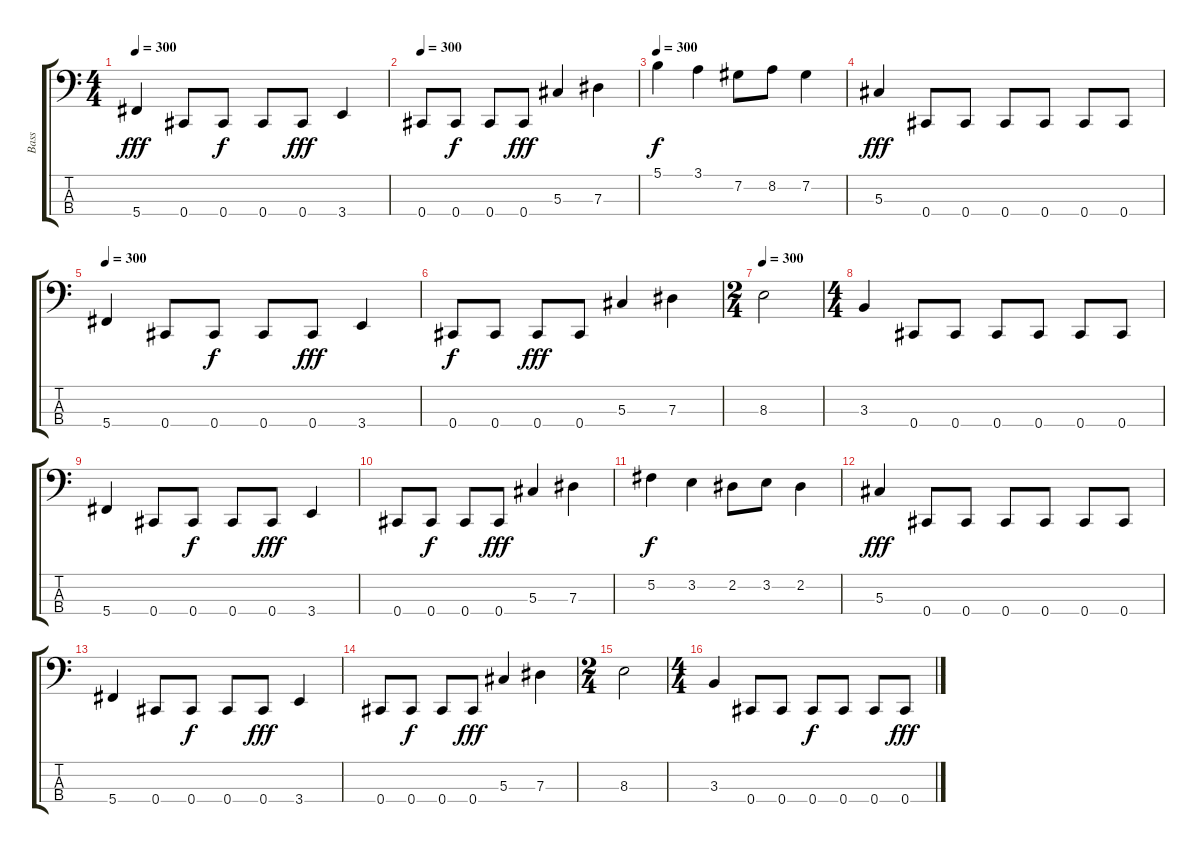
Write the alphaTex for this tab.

\track ("Bass" "Bass") {instrument electricbassfinger}
\staff {score tabs}
\tuning (Gb2 Db2 Ab1 Db1) {hide}
\ts (4 4)
\tempo 300
\clef f4
\ks c
5.4.4{dy fff} 0.4.8 0.4.8{dy f} 0.4.8 0.4.8{dy fff} 3.4.4 |
\tempo 300
0.4.8 0.4.8{dy f} 0.4.8 0.4.8{dy fff} 5.3.4 7.3.4 |
\tempo 300
5.1.4{dy f} 3.1.4 7.2.8 8.2.8 7.2.4 |
5.3.4{dy fff} 0.4.8 0.4.8 0.4.8 0.4.8 0.4.8 0.4.8 |
\tempo 300
5.4.4 0.4.8 0.4.8{dy f} 0.4.8 0.4.8{dy fff} 3.4.4 |
0.4.8{dy f} 0.4.8 0.4.8{dy fff} 0.4.8 5.3.4 7.3.4 |
\ts (2 4)
\tempo 300
8.3.2 |
\ts (4 4)
3.3.4 0.4.8 0.4.8 0.4.8 0.4.8 0.4.8 0.4.8 |
5.4.4 0.4.8 0.4.8{dy f} 0.4.8 0.4.8{dy fff} 3.4.4 |
0.4.8 0.4.8{dy f} 0.4.8 0.4.8{dy fff} 5.3.4 7.3.4 |
5.2.4{dy f} 3.2.4 2.2.8 3.2.8 2.2.4 |
5.3.4{dy fff} 0.4.8 0.4.8 0.4.8 0.4.8 0.4.8 0.4.8 |
5.4.4 0.4.8 0.4.8{dy f} 0.4.8 0.4.8{dy fff} 3.4.4 |
0.4.8 0.4.8{dy f} 0.4.8 0.4.8{dy fff} 5.3.4 7.3.4 |
\ts (2 4)
8.3.2 |
\ts (4 4)
3.3.4 0.4.8 0.4.8 0.4.8{dy f} 0.4.8 0.4.8 0.4.8{dy fff}
